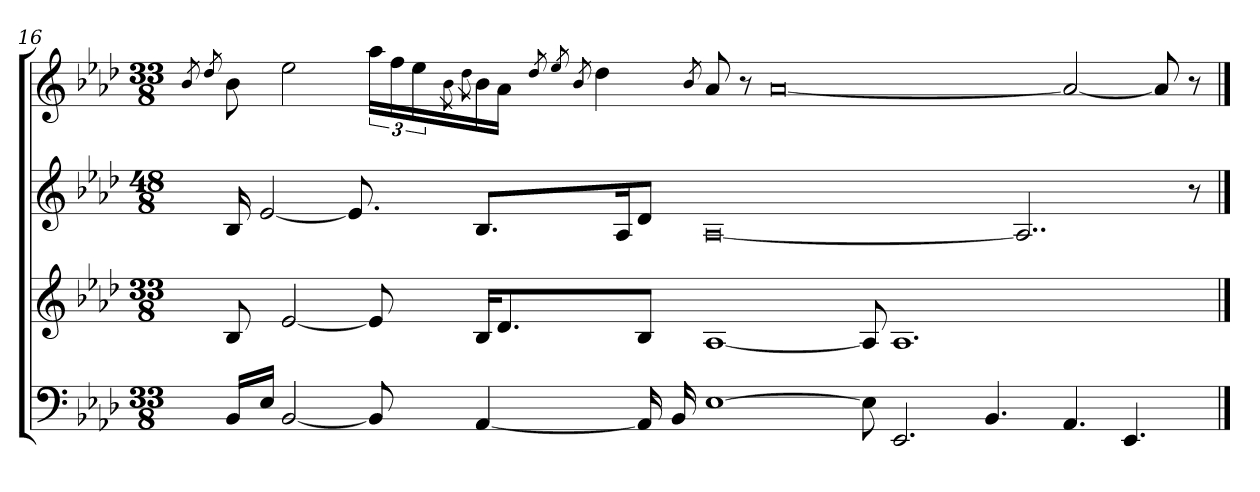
**kern	**kern	**kern	**kern
*part4	*part3	*part2	*part1
*staff4	*staff3	*staff2	*staff1
*clefF4	*clefG2	*clefG2	*clefG2
*k[b-e-a-d-]	*k[b-e-a-d-]	*k[b-e-a-d-]	*k[b-e-a-d-]
*M33/8	*M33/8	*M48/8	*M33/8
=16	=16	=16	=16
.	.	.	8qb-
.	.	.	8qdd-
16BB-/LL	8B-	16B-	8b-
16E-/JJ	.	[2e-	.
[2BB-	[2e-	.	2ee-
.	.	8.e-]	.
8BB-]	8e-]	.	24aa-\LL
.	.	.	24ff\
.	.	.	24ee-\
.	.	.	8qb-\
.	.	.	8qdd-\
[4AA-	16B-/KL	8.B-/L	16b-\
.	8.d-/	.	16a-\JJ
.	.	.	8qdd-
.	.	.	8qee-
.	.	.	8qb-
.	.	.	4dd-
.	.	16A-/K	.
16AA-]	8B-/J	8d-/J	.
16BB-	.	.	.
.	.	.	8qb-
[1E-	[1A-	[0A-	8a-
.	.	.	8r
.	.	.	[0a-
8E-]	8A-]	.	.
2.EE-	1.A-	.	.
4.BB-	.	.	.
.	.	2..A-]	.
4.AA-	.	.	2a-_
4.EE-	4.ryy	.	.
.	.	.	8a-]
.	.	8r	8r
==	==	==	==
*-	*-	*-	*-
